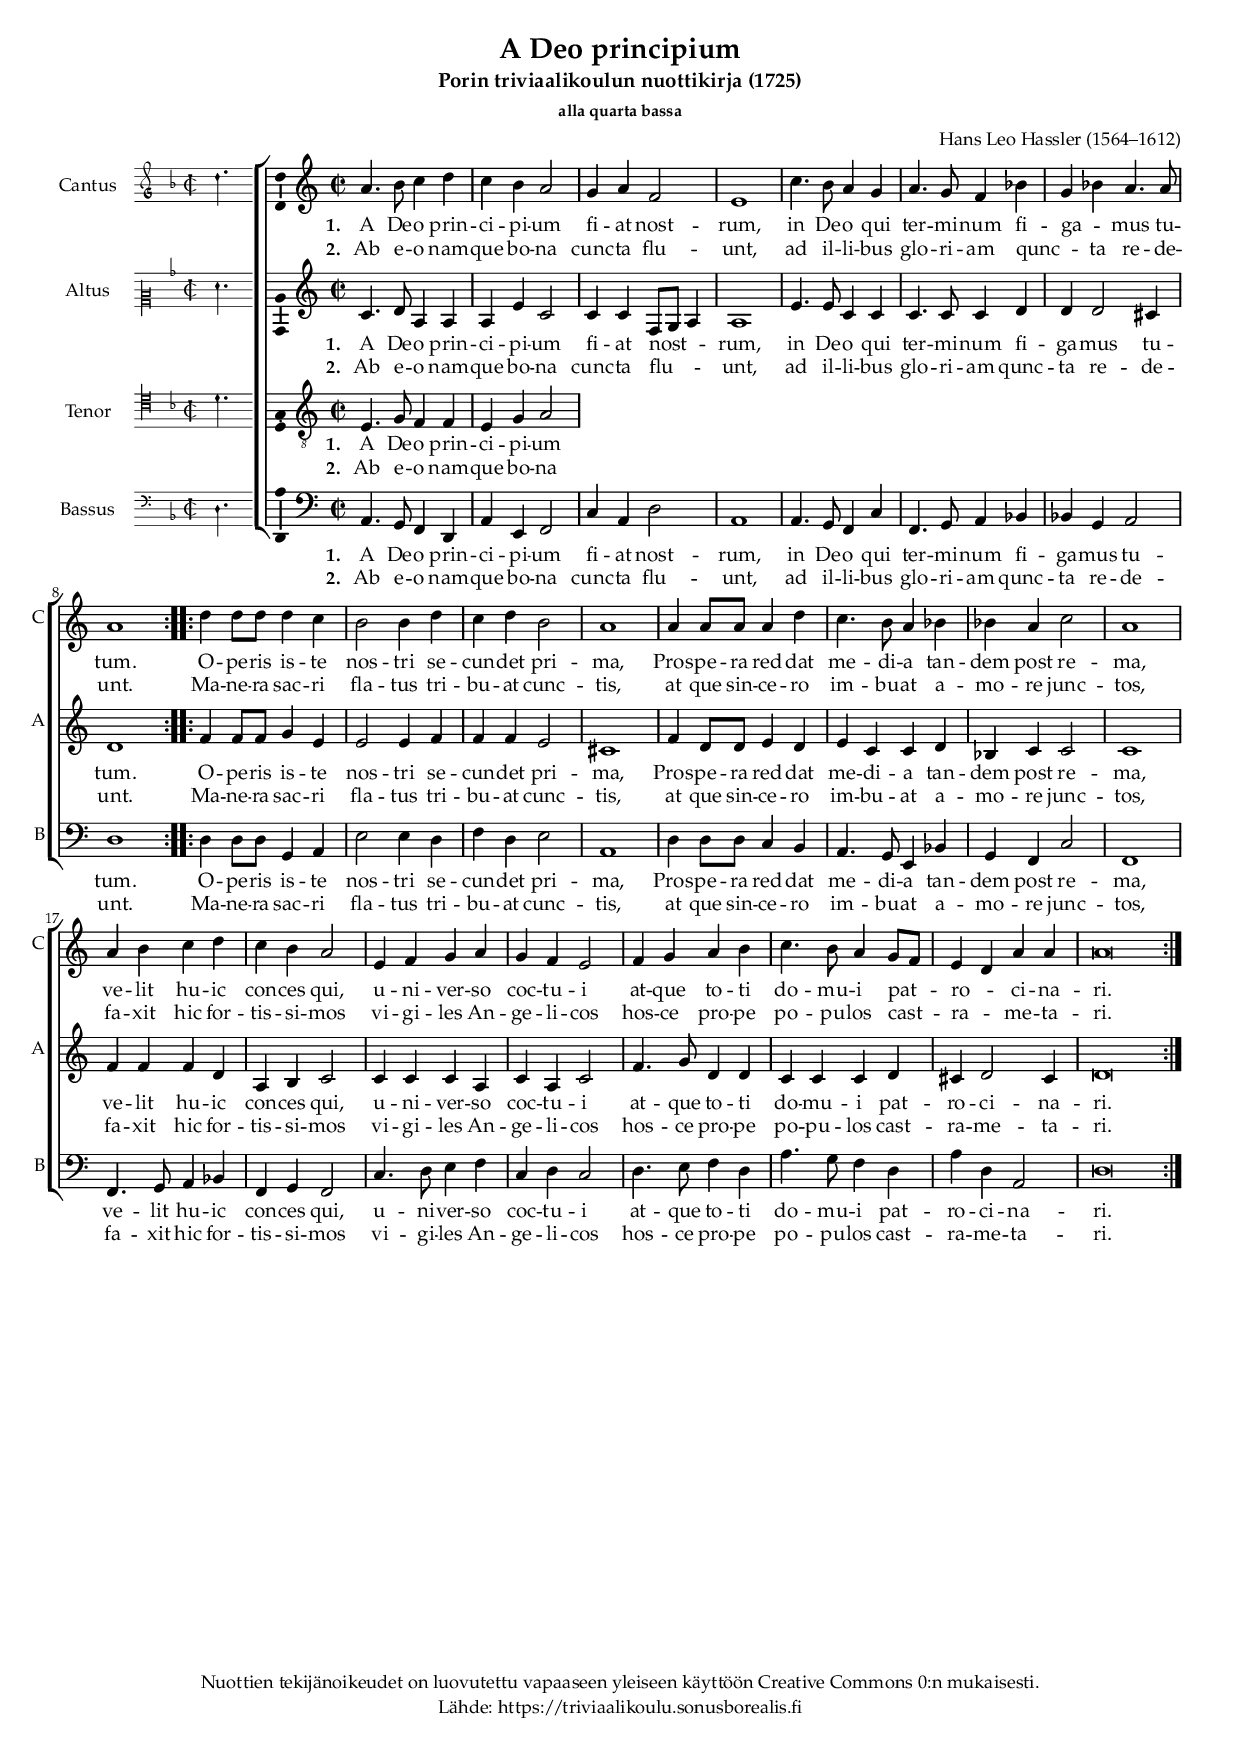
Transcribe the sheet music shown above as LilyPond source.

\version "2.20.0"
\include "suomi.ly"

#(set-global-staff-size 16)

global = {
%  \numericTimeSignature
  \time 2/2
%	\set Timing.measureLength = #(ly:make-moment 4/2)
%  \autoBeamOff
  \key a \minor
  \set Staff.midiInstrument = #"voice oohs"
}


SopranoMusic = \relative c'' {
	\set Staff.instrumentName = #"Cantus"
	\set Staff.shortInstrumentName = "C"

	\incipit { \clef "mensural-g" \key d \minor \time 2/2 d''4. }

	\repeat volta 2 {
		a4. h8 c4 d | c h a2 | g4 a f2 | e1 |
		c'4. h8 a4 g | a4. g8 f4 b | g b a4. a8 | a1 |
	}
	\repeat volta 2 {
		d4 d8 d d4 c | h2 h4 d | c d h2 | a1 |
		a4 a8 a a4 d | c4. h8 a4 b |
% p2
		b a c2 | a1 |
		a4 h c d | c h a2 | e4 f g a | g f e2 |
		f4 g a h | c4. h8 a4 g8 f | e4 d a' a |
		\time 4/2
		\once \override Staff.TimeSignature.break-visibility = ##(#t #f #t)
		a\breve
	}
}

stanzaOneLyrics = \lyricmode {
	\set stanza = #"1. "
	A De -- o prin -- ci -- pi -- um fi -- at nost -- rum,
	in De -- o qui ter -- mi -- num fi -- ga -- _ mus tu -- tum.
	O -- pe -- ris is -- te nos -- tri se -- cun -- det pri -- ma,
	Pros -- pe -- ra red -- dat me -- di -- a tan -- dem post re -- ma,
	ve -- lit hu -- ic con -- ces qui, u -- ni -- ver -- so coc -- tu -- i
	at -- que to -- ti do -- mu -- i pat -- _ ro -- _ ci -- na -- ri.
}

stanzaTwoLyrics = \lyricmode {
	\set stanza = #"2. "
	Ab e -- o nam -- que bo -- na cunc -- ta flu -- unt,
	ad il -- li -- bus glo -- ri -- am qunc -- _ ta re -- de -- unt.
	Ma -- ne -- ra sac -- ri fla -- tus tri -- bu -- at cunc -- tis,
	at que sin -- ce -- ro im -- bu -- at a -- mo -- re junc -- tos,
	fa -- xit hic for -- tis -- si -- mos vi -- gi -- les An -- ge -- li -- cos
	hos -- ce pro -- pe po -- pu -- los cast -- _ ra -- _ me -- ta -- ri.
}

AltoMusic = \relative c' {
	\set Staff.instrumentName = #"Altus"
	\set Staff.shortInstrumentName = "A"

	\incipit { 
		\clef "mensural-c2"
		\override Staff.KeySignature.flat-positions = #'((0 . 5))
		\key d 
		\minor 
		\time 2/2 
		f'4.
	}

	\repeat volta 2 {
		c4. d8 a4 a | a e' c2 | c4 c f,8 g a4 | a1 |
		e'4. e8 c4 c | c4. c8 c4 d | d d2 cis4 | d1 |
	}
	\repeat volta 2 {
		f4 f8 f g4 e | e2 e4 f | f f e2 | cis1 |
		f4 d8 d e4 d | e c c d | 
% p2
		b c c2 | c1 | 
		f4 f f d | a h c2 | c4 c c a | c a c2 |
		f4. g8 d4 d | c c c d | cis d2 cis4 |
		\time 4/2
		\once \override Staff.TimeSignature.break-visibility = ##(#t #f #t)
		d\breve
	}
}

stanzaOneLyricsAlto = \lyricmode {
	\set stanza = #"1. "
	A De -- o prin -- ci -- pi -- um fi -- at nost -- _ _ rum,
	in De -- o qui ter -- mi -- num fi -- ga -- mus tu -- tum.
	O -- pe -- ris is -- te nos -- tri se -- cun -- det pri -- ma,
	Pros -- pe -- ra red -- dat me -- di -- a tan -- dem post re -- ma,
	ve -- lit hu -- ic con -- ces qui, u -- ni -- ver -- so coc -- tu -- i
	at -- que to -- ti do -- mu -- i pat -- ro -- ci -- na -- ri.
}

stanzaTwoLyricsAlto = \lyricmode {
	\set stanza = #"2. "
	Ab e -- o nam -- que bo -- na cunc -- ta flu -- _ _ unt,
	ad il -- li -- bus glo -- ri -- am qunc -- ta re -- de -- unt.
	Ma -- ne -- ra sac -- ri fla -- tus tri -- bu -- at cunc -- tis,
	at que sin -- ce -- ro im -- bu -- at a -- mo -- re junc -- tos,
	fa -- xit hic for -- tis -- si -- mos vi -- gi -- les An -- ge -- li -- cos
	hos -- ce pro -- pe po -- pu -- los cast -- ra -- me -- ta -- ri.
}


TenoreMusic = \relative c {
	\set Staff.instrumentName = #"Tenor"
	\set Staff.shortInstrumentName = "T"

	\incipit { \clef "mensural-c4" \key d \minor \time 2/2 d'4. }

	\clef "treble_8"
	e4. g8 f4 f | e g a2 |
%  \time 4/2
%  \once \override Staff.TimeSignature.break-visibility = ##(#t #f #t)
%  g\breve\fermata
}

BassMusic = \relative c {
	\set Staff.instrumentName = #"Bassus"
	\set Staff.shortInstrumentName = "B"

	\incipit { \clef "mensural-f" \key d \minor \time 2/2 d4. }

	\clef bass
	\repeat volta 2 {
		a4. g8 f4 d | a' e f2 | c'4 a d2 | a1 |
		a4. g8 f4 c' | f,4. g8 a4 b | b g a2 | d1 |
	}
	\repeat volta 2 {
		d4 d8 d g,4 a | e'2 e4 d f d e2 | a,1 |
		d4 d8 d c4 h | a4. g8 e4 b' |
% p2
		g f c'2 | f,1 |
		f4. g8 a4 b | f g f2 | c'4. d8 e4 f | c d c2 |
		d4. e8 f4 d | a'4. g8 f4 d | a' d, a2 |
		\time 4/2
		\once \override Staff.TimeSignature.break-visibility = ##(#t #f #t)
		d\breve
	}
}

stanzaOneLyricsBass = \lyricmode {
	\set stanza = #"1. "
	A De -- o prin -- ci -- pi -- um fi -- at nost -- rum,
	in De -- o qui ter -- mi -- num fi -- ga -- mus tu -- tum.
	O -- pe -- ris is -- te nos -- tri se -- cun -- det pri -- ma,
	Pros -- pe -- ra red -- dat me -- di -- a tan -- dem post re -- ma,
	ve -- lit hu -- ic con -- ces qui, u -- ni -- ver -- so coc -- tu -- i
	at -- que to -- ti do -- mu -- i pat -- ro -- ci -- na -- ri.
}

stanzaTwoLyricsBass = \lyricmode {
	\set stanza = #"2. "
	Ab e -- o nam -- que bo -- na cunc -- ta flu -- unt,
	ad il -- li -- bus glo -- ri -- am qunc -- ta re -- de -- unt.
	Ma -- ne -- ra sac -- ri fla -- tus tri -- bu -- at cunc -- tis,
	at que sin -- ce -- ro im -- bu -- at a -- mo -- re junc -- tos,
	fa -- xit hic for -- tis -- si -- mos vi -- gi -- les An -- ge -- li -- cos
	hos -- ce pro -- pe po -- pu -- los cast -- ra -- me -- ta -- ri.
}


\include "a-deo-principium.header.ily"


\score {
  \new ChoirStaff <<
    \new Staff <<
      \new Voice = "Soprano" {
		    \global
        \SopranoMusic
      }
     \new Lyrics \lyricsto "Soprano" {
       \stanzaOneLyrics
     }
     \new Lyrics \lyricsto "Soprano" {
       \stanzaTwoLyrics
     }
    >>
    \new Staff <<
      \new Voice = "Alto" {
        \global
        \AltoMusic
      }
     \new Lyrics \lyricsto "Alto" {
       \stanzaOneLyricsAlto
     }
     \new Lyrics \lyricsto "Alto" {
       \stanzaTwoLyricsAlto
     }
    >>
    \new Staff <<
      \new Voice = "Tenore" {
        \global
        \TenoreMusic
      }
      \new Lyrics \lyricsto "Tenore" {
       \stanzaOneLyrics
      }
      \new Lyrics \lyricsto "Tenore" {
       \stanzaTwoLyrics
      }
    >>
    \new Staff <<
      \new Voice = "Bass" {
        \global
        \BassMusic
      }
      \new Lyrics \lyricsto "Bass" {
       \stanzaOneLyricsBass
      }
      \new Lyrics \lyricsto "Bass" {
       \stanzaTwoLyricsBass
      }
    >>
  >>
  \midi {
    \tempo 4 = 120
  }
  \layout {
    \context {
      \Voice
      \consists "Ambitus_engraver"
    }
    indent = 3.5\cm
    incipit-width = 2\cm
    \context {
     \Staff \RemoveEmptyStaves
   }
    \context {
     \Score
     \override VerticalAxisGroup.remove-first = ##t
    }
  }
}
